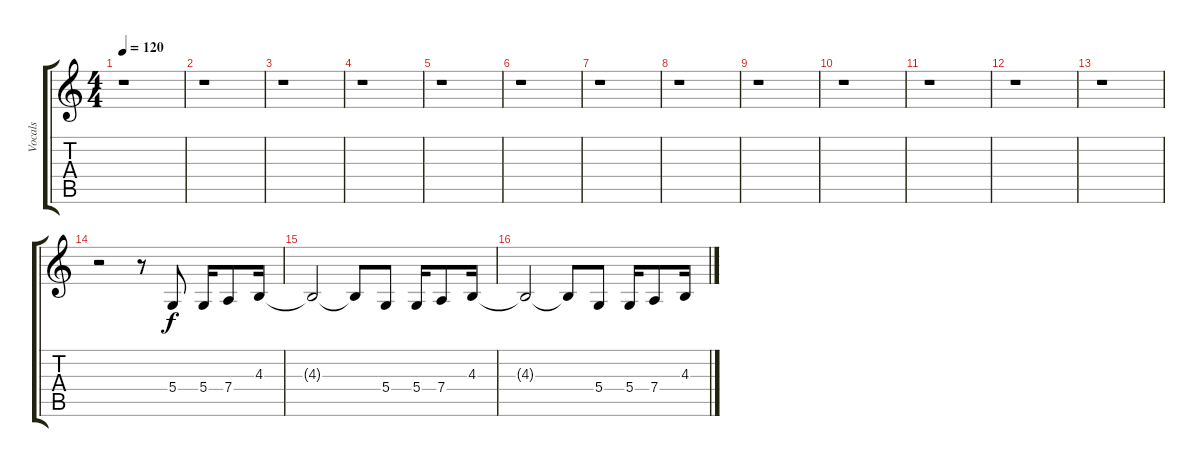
\track ("Vocals" "Vocals") {instrument lead1square}
\staff {score tabs}
\tuning (E4 B3 G3 D3 A2 E2) {hide}
\ts (4 4)
\tempo 120
\clef g2
\ks c
r.1{dy f} |
r.1 |
r.1 |
r.1 |
r.1 |
r.1 |
r.1 |
r.1 |
r.1 |
r.1 |
r.1 |
r.1 |
r.1 |
r.2{instrument lead1square} r.8 5.4.8 5.4.16 7.4.8 4.3.16 |
4.3{t}.2{instrument lead1square} 4.3{t}.8 5.4.8 5.4.16 7.4.8 4.3.16 |
4.3{t}.2{instrument lead1square} 4.3{t}.8 5.4.8 5.4.16 7.4.8 4.3.16
